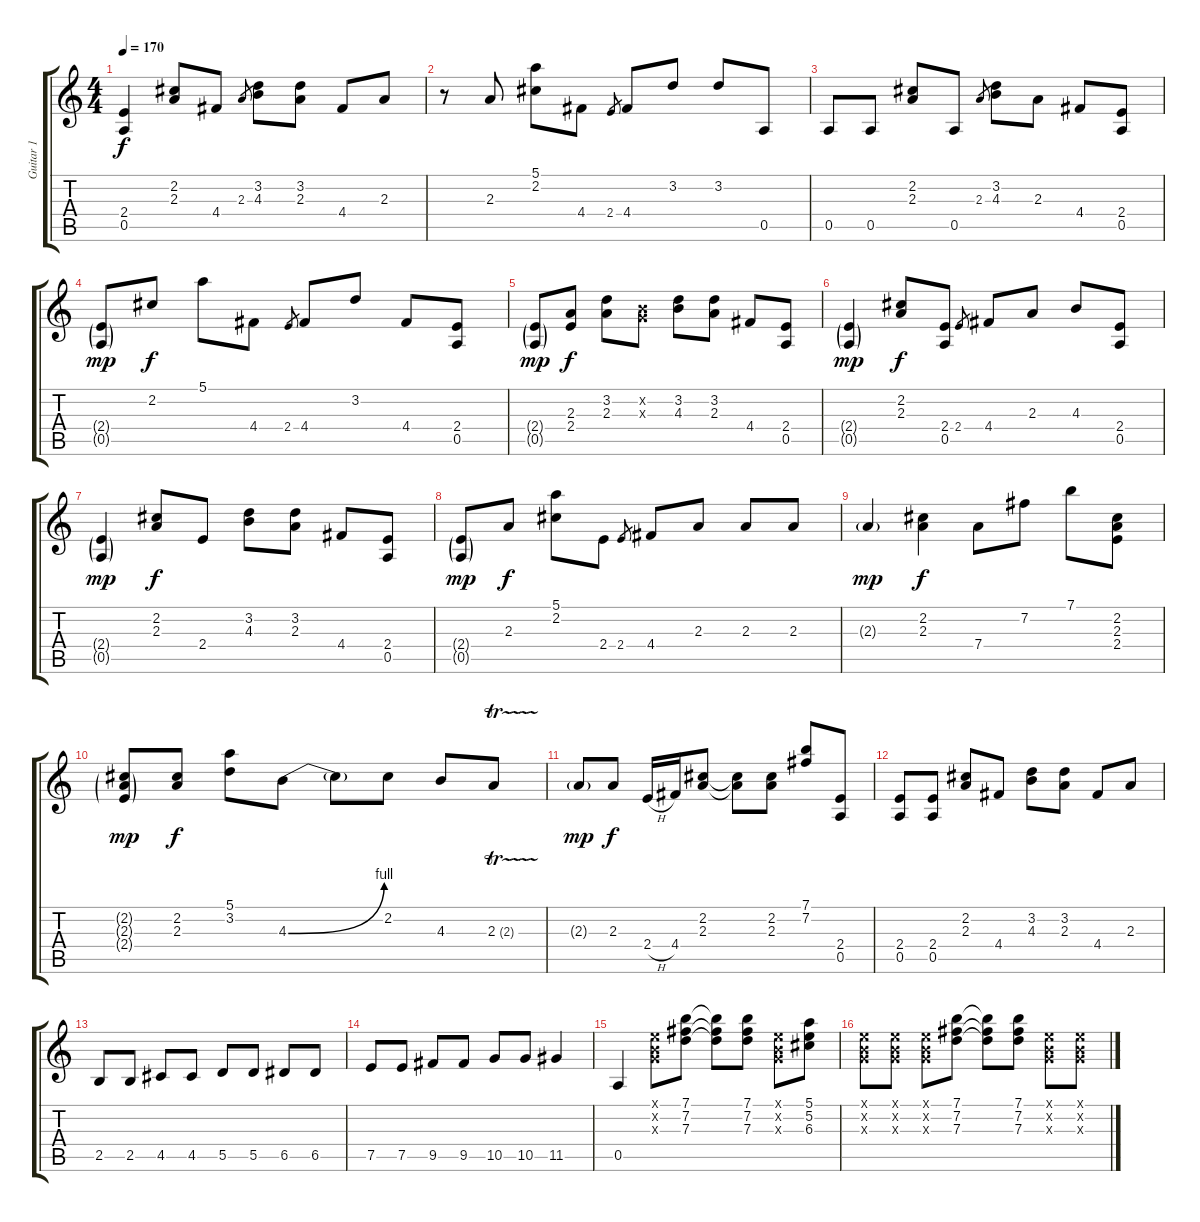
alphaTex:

\track ("Guitar 1" "Guitar 1") {instrument acousticguitarnylon}
\staff {score tabs}
\tuning (E4 B3 G3 D3 A2 E2) {hide}
\ts (4 4)
\tempo 170
\clef g2
\ks c
(2.4 0.5).4{dy f} (2.2 2.3).8 4.4.8 2.3.8{gr} (3.2 4.3).8 (3.2 2.3).8 4.4.8 2.3.8 |
r.8 2.3.8 (5.1 2.2).8 4.4.8 2.4.8{gr} 4.4.8 3.2.8 3.2.8 0.5.8 |
0.5.8 0.5.8 (2.2 2.3).8 0.5.8 2.3.8{gr} (3.2 4.3).8 2.3.8 4.4.8 (2.4 0.5).8 |
(2.4{g} 0.5{g}).8{dy mp} 2.2.8{dy f} 5.1.8 4.4.8 2.4.8{gr} 4.4.8 3.2.8 4.4.8 (2.4 0.5).8 |
(2.4{g} 0.5{g}).8{dy mp} (2.3 2.4).8{dy f} (3.2 2.3).8 (0.2{x} 0.3{x}).8 (3.2 4.3).8 (3.2 2.3).8 4.4.8 (2.4 0.5).8 |
(2.4{g} 0.5{g}).4{dy mp} (2.2 2.3).8{dy f} (2.4 0.5).8 2.4.8{gr} 4.4.8 2.3.8 4.3.8 (2.4 0.5).8 |
(2.4{g} 0.5{g}).4{dy mp} (2.2 2.3).8{dy f} 2.4.8 (3.2 4.3).8 (3.2 2.3).8 4.4.8 (2.4 0.5).8 |
(2.4{g} 0.5{g}).8{dy mp} 2.3.8{dy f} (5.1 2.2).8 2.4.8 2.4.8{gr} 4.4.8 2.3.8 2.3.8 2.3.8 |
2.3{g}.4{dy mp} (2.2 2.3).4{dy f} 7.4.8 7.2.8 7.1.8 (2.2 2.3 2.4).8 |
(2.2{g} 2.3{g} 2.4{g}).8{dy mp} (2.2 2.3).8{dy f} (5.1 3.2).8 4.3{be (bend 0 0 60 4)}.8 4.3{t}.8 2.2.8 4.3.8 2.3{tr (2 16)}.8 |
2.3{g}.8{dy mp} 2.3.8{dy f} 2.4{h}.16 4.4.16 (2.2 2.3).8 (2.2{t} 2.3{t}).8 (2.2 2.3).8 (7.1 7.2).8 (2.4 0.5).8 |
(2.4 0.5).8 (2.4 0.5).8 (2.2 2.3).8 4.4.8 (3.2 4.3).8 (3.2 2.3).8 4.4.8 2.3.8 |
2.5.8 2.5.8 4.5.8 4.5.8 5.5.8 5.5.8 6.5.8 6.5.8 |
7.5.8 7.5.8 9.5.8 9.5.8 10.5.8 10.5.8 11.5.4 |
0.5.4 (0.1{x} 0.2{x} 0.3{x}).8 (7.1 7.2 7.3).8 (7.1{t} 7.2{t} 7.3{t}).8 (7.1 7.2 7.3).8 (0.1{x} 0.2{x} 0.3{x}).8 (5.1 5.2 6.3).8 |
(0.1{x} 0.2{x} 0.3{x}).8 (0.1{x} 0.2{x} 0.3{x}).8 (0.1{x} 0.2{x} 0.3{x}).8 (7.1 7.2 7.3).8 (7.1{t} 7.2{t} 7.3{t}).8 (7.1 7.2 7.3).8 (0.1{x} 0.2{x} 0.3{x}).8 (0.1{x} 0.2{x} 0.3{x}).8
